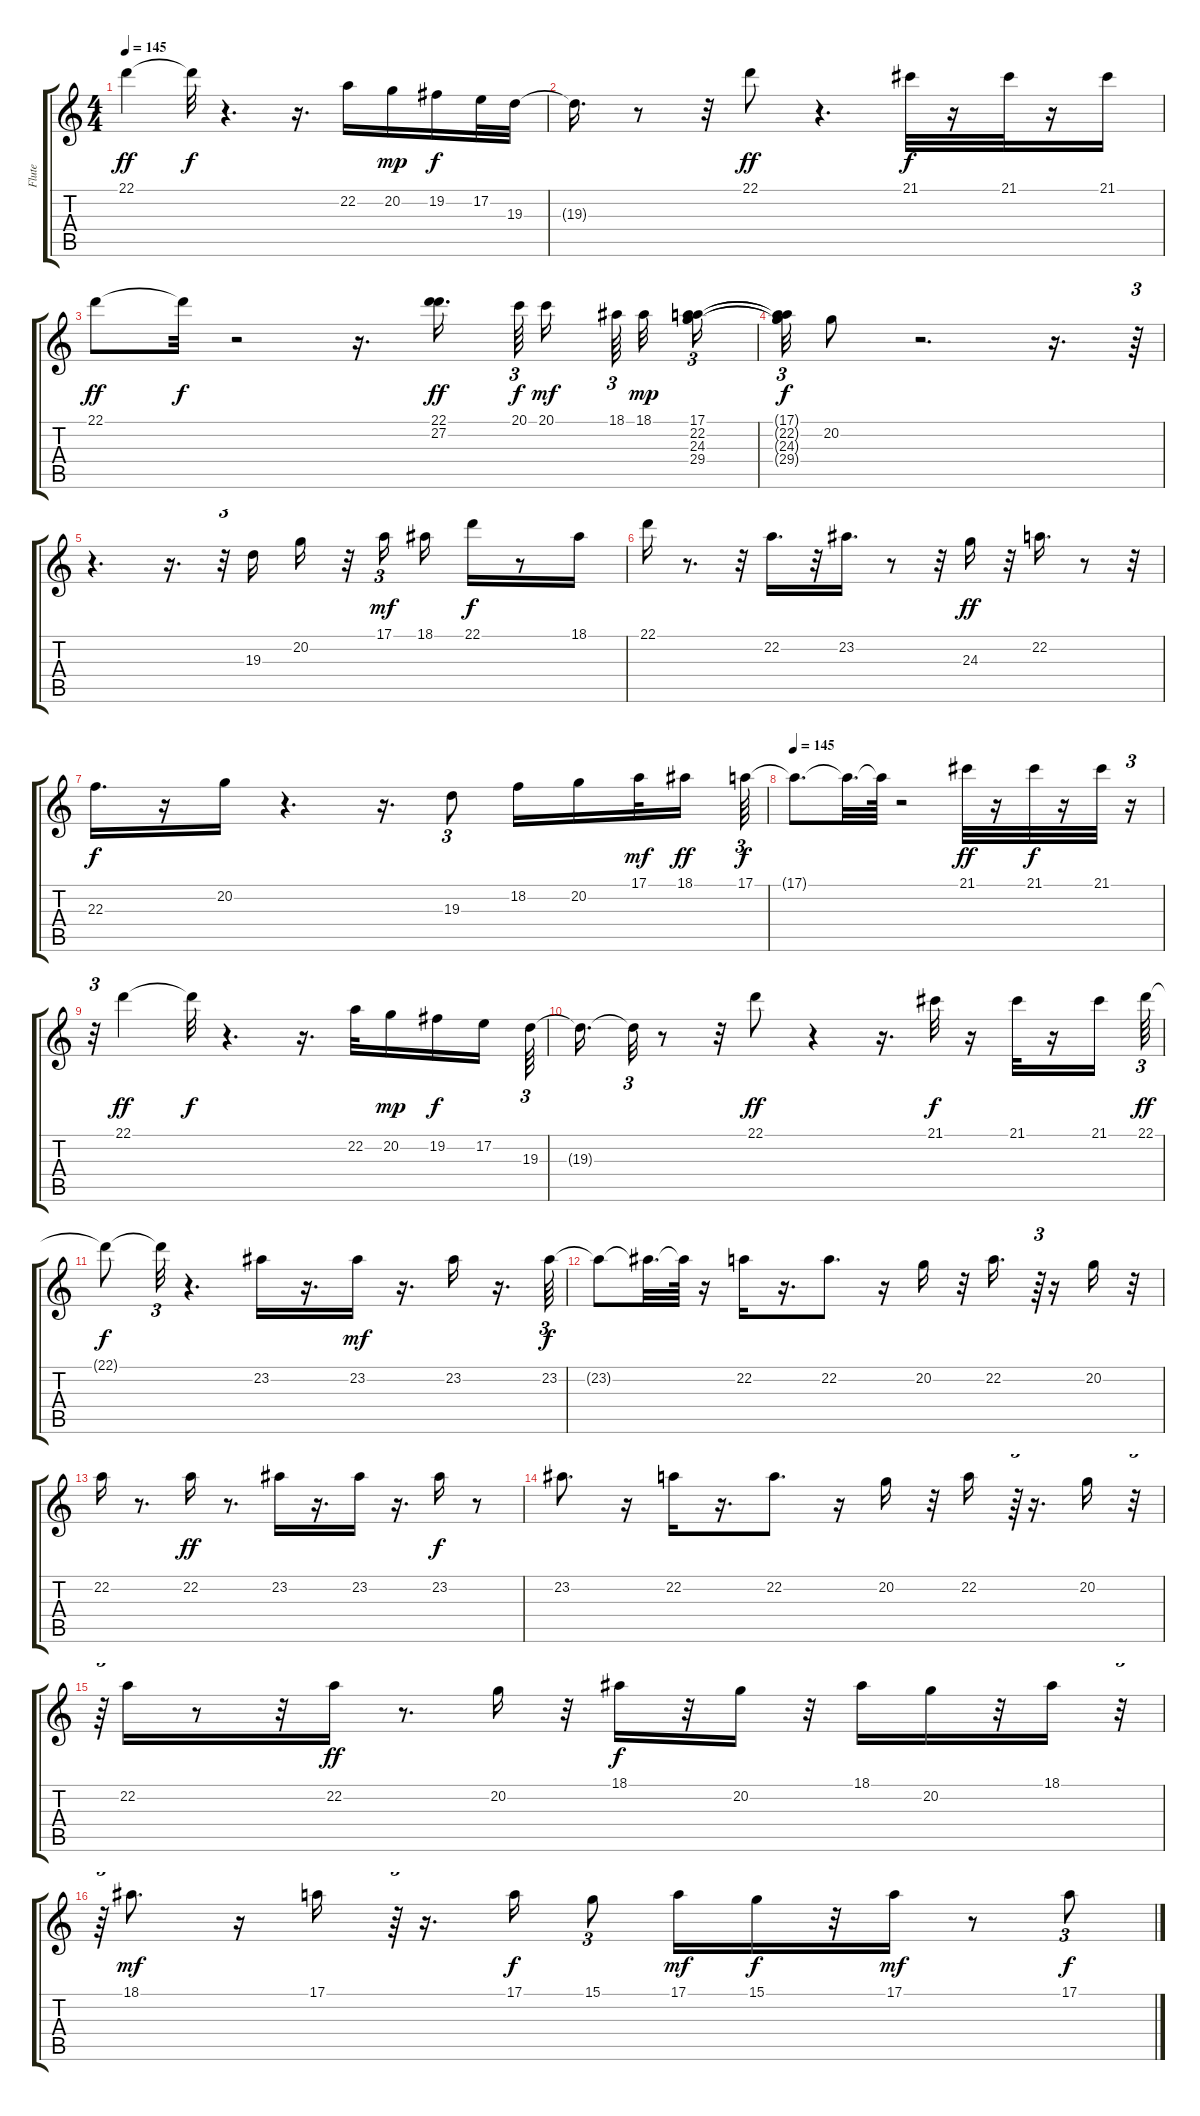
\track ("Flute" "Flute") {instrument flute}
\staff {score tabs}
\tuning (E4 B3 G3 D3 A2 E2) {hide}
\ts (4 4)
\tempo 145
\clef g2
\ks c
22.1.4{dy ff} 22.1{t}.32{dy f} r.4{d} r.16{d} 22.2.16 20.2.16{dy mp} 19.2.16{dy f} 17.2.32 19.3.32 |
19.3{t}.16{d} r.8 r.32 22.1.8{dy ff} r.4{d} 21.1.32{dy f} r.16 21.1.32 r.16 21.1.16 |
22.1.8{dy ff} 22.1{t}.32{dy f} r.2 r.16{d} (22.1 27.2).16{d dy ff beam splitsecondary} 20.1.64{tu (3 2) dy f beam splitsecondary} 20.1.16{dy mf beam splitsecondary} 18.1.64{tu (3 2) beam splitsecondary} 18.1.32{dy mp} (17.1 22.2 24.3 29.4).16{tu (3 2)} |
(17.1{t} 22.2{t} 24.3{t} 29.4{t}).32{tu (3 2) dy f} 20.2.8 r.2{d} r.16{d} r.64{tu (3 2)} |
r.4{d} r.16{d} r.32{tu (3 2)} 19.3.16 20.2.16 r.32 17.1.16{tu (3 2) dy mf} 18.1.16 22.1.16{dy f} r.8 18.1.16 |
22.1.16 r.8{d} r.32 22.2.16{d} r.32 23.2.16{d} r.8 r.32 24.3.16{dy ff} r.32 22.2.16{d} r.8 r.32 |
22.3.16{d dy f} r.16 20.2.16 r.4{d} r.16{d} 19.3.8{tu (3 2)} 18.2.16 20.2.16 17.1.32{dy mf} 18.1.16{dy ff beam splitsecondary} 17.1.64{tu (3 2) dy f} |
\tempo 145
17.1{t}.8{d} 17.1{t}.32{d} 17.1{t}.64 r.2 21.1.32{dy ff} r.16 21.1.32{dy f} r.16 21.1.32 r.16{tu (3 2)} |
r.32{tu (3 2)} 22.1.4{dy ff} 22.1{t}.32{dy f} r.4{d} r.16{d} 22.2.32 20.2.16{dy mp} 19.2.16{dy f} 17.2.16{beam splitsecondary} 19.3.64{tu (3 2)} |
19.3{t}.16{d} 19.3{t}.32{tu (3 2)} r.8 r.32 22.1.8{dy ff} r.4 r.16{d} 21.1.32{dy f} r.16 21.1.32 r.16 21.1.16 22.1.64{tu (3 2) dy ff} |
22.1{t}.8{dy f} 22.1{t}.32{tu (3 2)} r.4{d} 23.2.16 r.16{d} 23.2.16{dy mf} r.16{d} 23.2.16 r.16{d} 23.2.64{tu (3 2) dy f} |
23.2{t}.8 23.2{t}.32{d} 23.2{t}.64 r.16 22.2.16 r.16{d} 22.2.8{d} r.16 20.2.16 r.32 22.2.16{d} r.64{tu (3 2)} r.16 20.2.16 r.32 |
22.2.16 r.8{d} 22.2.16{dy ff} r.8{d} 23.2.16 r.16{d} 23.2.16 r.16{d} 23.2.16{dy f} r.8 |
23.2.8{d} r.16 22.2.16 r.16{d} 22.2.8{d} r.16 20.2.16 r.32 22.2.16 r.64{tu (3 2)} r.16{d} 20.2.16 r.32{tu (3 2)} |
r.64{tu (3 2)} 22.2.16 r.8 r.32 22.2.16{dy ff} r.8{d} 20.2.16 r.32 18.1.16{dy f} r.32 20.2.16 r.32 18.1.16 20.2.16 r.32 18.1.16 r.32{tu (3 2)} |
r.64{tu (3 2)} 18.1.8{d dy mf} r.16 17.1.16 r.64{tu (3 2)} r.16{d} 17.1.16{dy f} 15.1.8{tu (3 2)} 17.1.16{dy mf} 15.1.16{dy f} r.32 17.1.16{dy mf} r.8 17.1.8{tu (3 2) dy f}
